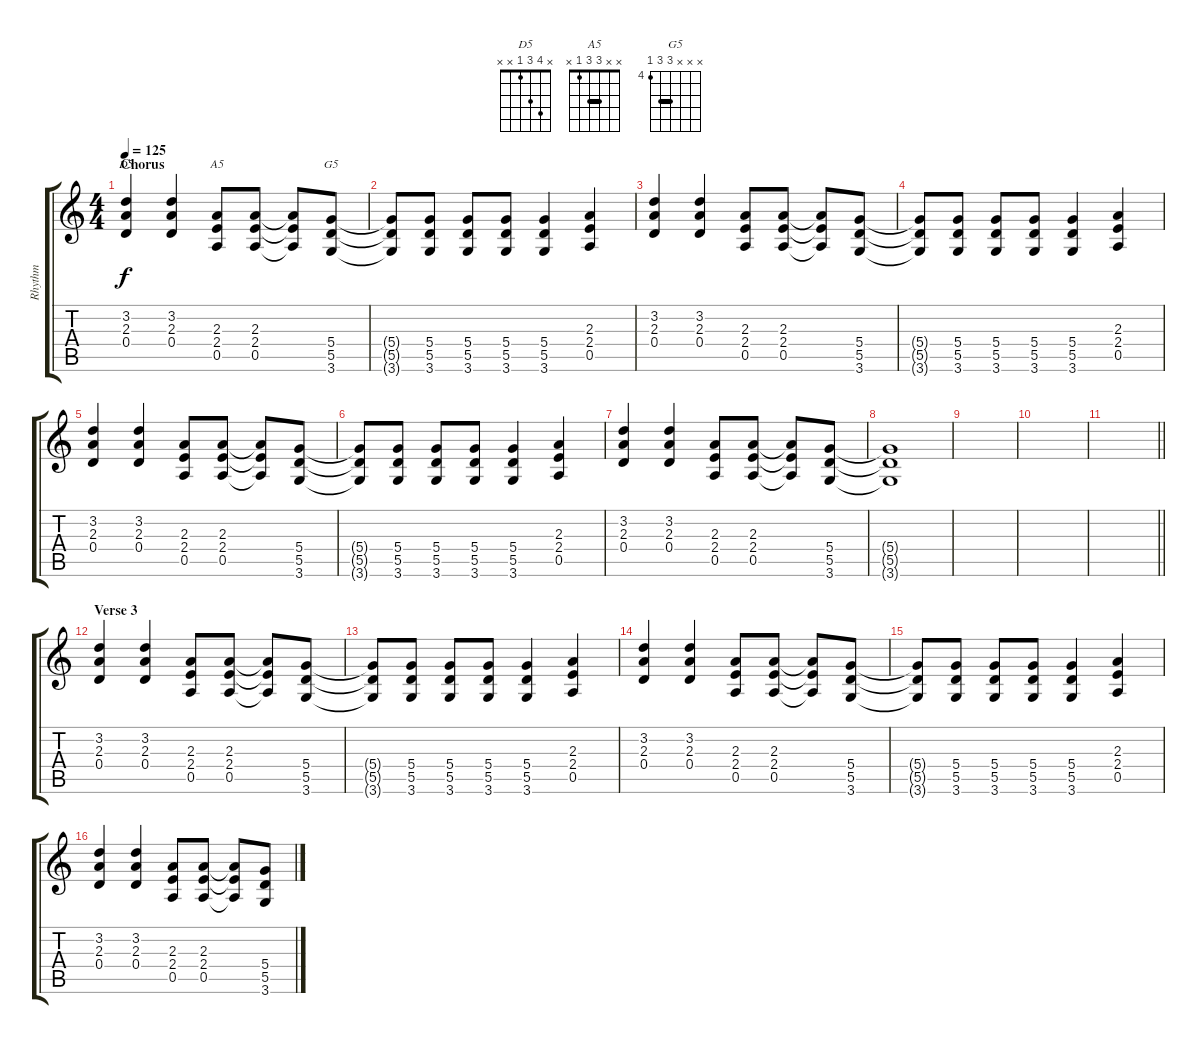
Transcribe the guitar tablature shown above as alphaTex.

\track ("Rhythm" "Rhythm") {instrument acousticguitarsteel}
\staff {score tabs}
\tuning (E4 B3 G3 D3 A2 E2) {hide}
\chord ("D5" x 4 3 1 x x)
\chord ("A5" x x 3 3 1 x) {barre 3}
\chord ("G5" x x x 6 6 4) {firstfret 4 barre 6}
\ts (4 4)
\section ("" "Chorus")
\tempo 125
\clef g2
\ks c
(3.2 2.3 0.4).4{ch "D5" dy f} (3.2 2.3 0.4).4 (2.3 2.4 0.5).8{ch "A5"} (2.3 2.4 0.5).8 (2.3{t} 2.4{t} 0.5{t}).8 (5.4 5.5 3.6).8{ch "G5"} |
(5.4{t} 5.5{t} 3.6{t}).8 (5.4 5.5 3.6).8 (5.4 5.5 3.6).8 (5.4 5.5 3.6).8 (5.4 5.5 3.6).4 (2.3 2.4 0.5).4 |
(3.2 2.3 0.4).4 (3.2 2.3 0.4).4 (2.3 2.4 0.5).8 (2.3 2.4 0.5).8 (2.3{t} 2.4{t} 0.5{t}).8 (5.4 5.5 3.6).8 |
(5.4{t} 5.5{t} 3.6{t}).8 (5.4 5.5 3.6).8 (5.4 5.5 3.6).8 (5.4 5.5 3.6).8 (5.4 5.5 3.6).4 (2.3 2.4 0.5).4 |
(3.2 2.3 0.4).4 (3.2 2.3 0.4).4 (2.3 2.4 0.5).8 (2.3 2.4 0.5).8 (2.3{t} 2.4{t} 0.5{t}).8 (5.4 5.5 3.6).8 |
(5.4{t} 5.5{t} 3.6{t}).8 (5.4 5.5 3.6).8 (5.4 5.5 3.6).8 (5.4 5.5 3.6).8 (5.4 5.5 3.6).4 (2.3 2.4 0.5).4 |
(3.2 2.3 0.4).4 (3.2 2.3 0.4).4 (2.3 2.4 0.5).8 (2.3 2.4 0.5).8 (2.3{t} 2.4{t} 0.5{t}).8 (5.4 5.5 3.6).8 |
(5.4{t} 5.5{t} 3.6{t}).1 |
|
|
\barLineRight lightlight
|
\section ("" "Verse 3")
(3.2 2.3 0.4).4 (3.2 2.3 0.4).4 (2.3 2.4 0.5).8 (2.3 2.4 0.5).8 (2.3{t} 2.4{t} 0.5{t}).8 (5.4 5.5 3.6).8 |
(5.4{t} 5.5{t} 3.6{t}).8 (5.4 5.5 3.6).8 (5.4 5.5 3.6).8 (5.4 5.5 3.6).8 (5.4 5.5 3.6).4 (2.3 2.4 0.5).4 |
(3.2 2.3 0.4).4 (3.2 2.3 0.4).4 (2.3 2.4 0.5).8 (2.3 2.4 0.5).8 (2.3{t} 2.4{t} 0.5{t}).8 (5.4 5.5 3.6).8 |
(5.4{t} 5.5{t} 3.6{t}).8 (5.4 5.5 3.6).8 (5.4 5.5 3.6).8 (5.4 5.5 3.6).8 (5.4 5.5 3.6).4 (2.3 2.4 0.5).4 |
(3.2 2.3 0.4).4 (3.2 2.3 0.4).4 (2.3 2.4 0.5).8 (2.3 2.4 0.5).8 (2.3{t} 2.4{t} 0.5{t}).8 (5.4 5.5 3.6).8
